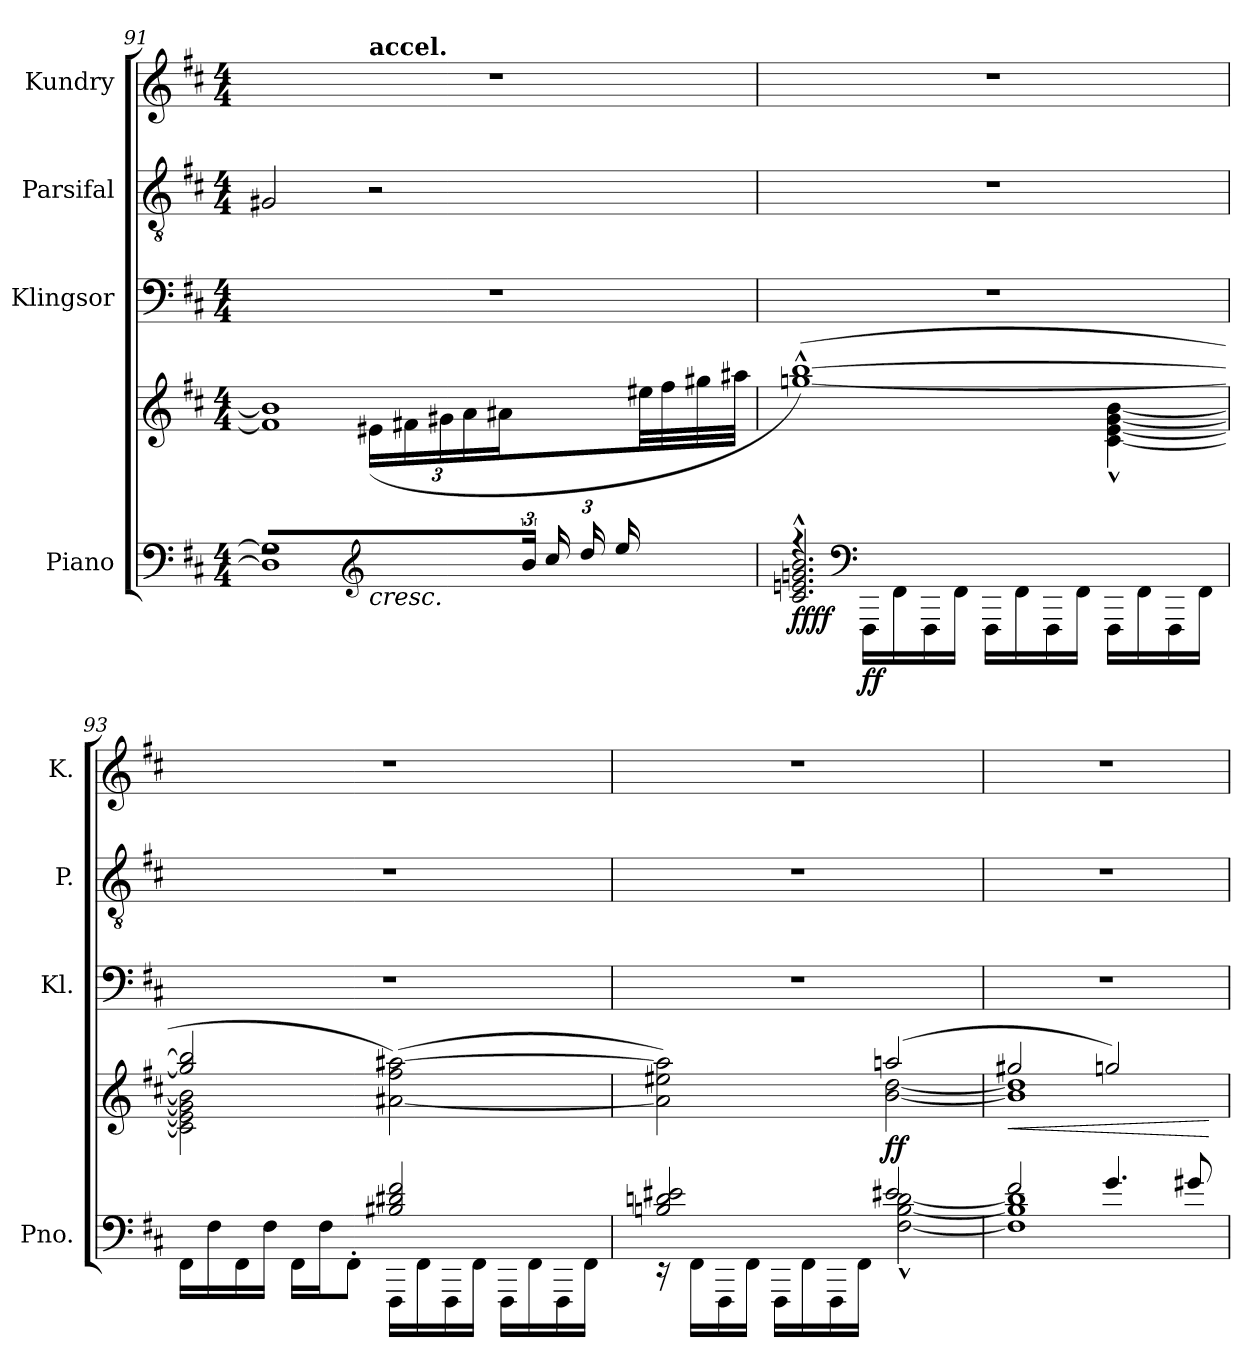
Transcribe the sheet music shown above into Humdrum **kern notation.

**kern	**kern	**dynam	**kern	**kern	**kern
*part4	*part4	*part4	*part3	*part2	*part1
*staff5	*staff4	*staff4/5	*staff3	*staff2	*staff1
*I"Piano	*	*	*I"Klingsor	*I"Parsifal	*I"Kundry
*I'Pno.	*	*	*I'Kl.	*I'P.	*I'K.
!!LO:PB:g=z
*clefF4	*clefG2	*	*clefF4	*clefGv2	*clefG2
*k[f#c#]	*k[f#c#]	*	*k[f#c#]	*k[f#c#]	*k[f#c#]
*M4/4	*M4/4	*	*M4/4	*M4/4	*M4/4
*MM64	*MM64	*	*MM64	*MM64	*MM64
=91	=91	=91	=91	=91	=91
*^	*^	*	*	*	*^
*	*	*	*	*	*	*	*	*^
2rF	1D] 1G#]	1f] 1b]	2ryy	.	1r	2G#X/	1r	2ryy	3%2ryy
*clefG2	*	*	*	*	*	*	*	*	*
*	*	*	*Xbrackettup	*	*	*	*	*	*
*	*	*	*	*	*	*	*MM108	*	*
!	!	!	!	!	!	!	!	!LO:TX:a:B:t=accel.	!
!LO:TX:b:i:t=cresc.	!	!	!	!	!	!	!	!	!
24%5ryy	.	.	(>24e#X\LL	.	.	2r	.	2ryy	.
.	.	.	24f#\	.	.	.	.	.	.
.	.	.	24g#X\	.	.	.	.	.	.
.	.	.	24a\	.	.	.	.	.	.
*	*	*	*	*	*	*	*MM140	*	*
.	.	.	24a#X\	.	.	.	.	.	3ryy
24b/JJ	.	.	6ryy	.	.	.	.	.	.
*Xbrackettup	*	*	*	*	*	*	*	*	*
24cc#/LL	.	.	.	.	.	.	.	.	.
24dd/	.	.	.	.	.	.	.	.	.
24ee/	.	.	.	.	.	.	.	.	.
8ryy	.	.	32ee#X\L	.	.	.	.	.	.
.	.	.	32ff#\	.	.	.	.	.	.
.	.	.	32gg#X\	.	.	.	.	.	.
.	.	.	32aa#X\JJJ	.	.	.	.	.	.
*	*	*	*	*	*	*	*v	*v	*v
=92	=92	=92	=92	=92	=92	=92	=92
*	*	*	*	*	*	*	*MM108
*	*	*	*	*	*	*	*^
*	*	*	*	*	*	*	*	*^
!	!	!	!	!	!	!	!LO:TX:a:B:t=a tempo	!	!
!	!	!	!	!LO:DY:b=2	!	!	!	!	!
!	!	!	!	!LO:DY:n=1:b	!	!	!	!	!
*	*	*	*	*	*	*	*v	*v	*v
2.c#/^^ 2.en/^^ 2.gn/^^ 2.b/^^	4rff	(>[1ggn^^ [1bb^^)	2.ryy	ff ff	1r	1r	1r
*clefF4	*	*	*	*	*	*	*
!	!	!	!	!LO:DY:n=2:b=2	!	!	!
.	16FFF#\LL	.	.	ff	.	.	.
.	16FF#\	.	.	.	.	.	.
.	16FFF#\	.	.	.	.	.	.
.	16FF#\JJ	.	.	.	.	.	.
.	16FFF#\LL	.	.	.	.	.	.
.	16FF#\	.	.	.	.	.	.
.	16FFF#\	.	.	.	.	.	.
.	16FF#\JJ	.	.	.	.	.	.
4ryy	16FFF#\LL	.	[4c#\^^ [4e\^^ [4g\^^ [4b\^^	.	.	.	.
.	16FF#\	.	.	.	.	.	.
.	16FFF#\	.	.	.	.	.	.
.	16FF#\JJ	.	.	.	.	.	.
!!LO:LB:g=z
=93	=93	=93	=93	=93	=93	=93	=93
*	*^	*	*	*	*	*	*
2ryy	16FF#\LL	2ryy	2gg/] 2bb/]	2c#\] 2e\] 2g\] 2b\]	.	1r	1r	1r
.	16F#\	.	.	.	.	.	.	.
.	16FF#\	.	.	.	.	.	.	.
.	16F#\JJ	.	.	.	.	.	.	.
.	16FF#\LL	.	.	.	.	.	.	.
.	16F#\J	.	.	.	.	.	.	.
.	8FF#'\J	.	.	.	.	.	.	.
2B#X/ 2d#X/ 2f#/	2ryy	16FFF#\LL	(<[2a#X\ 2ff#\ [2aa#X\)	2ryy	.	.	.	.
.	.	16FF#\	.	.	.	.	.	.
.	.	16FFF#\	.	.	.	.	.	.
.	.	16FF#\JJ	.	.	.	.	.	.
.	.	16FFF#\LL	.	.	.	.	.	.
.	.	16FF#\	.	.	.	.	.	.
.	.	16FFF#\	.	.	.	.	.	.
.	.	16FF#\JJ	.	.	.	.	.	.
*	*v	*v	*	*	*	*	*	*
=94	=94	=94	=94	=94	=94	=94	=94
2Bn/ 2dn/ 2e#X/	16r	2a#\] 2ee#X\ 2aa#\])	2ryy	.	1r	1r	1r
.	16FF#\LL	.	.	.	.	.	.
.	16FFF#\	.	.	.	.	.	.
.	16FF#\JJ	.	.	.	.	.	.
.	16FFF#\LL	.	.	.	.	.	.
.	16FF#\	.	.	.	.	.	.
.	16FFF#\	.	.	.	.	.	.
.	16FF#\JJ	.	.	.	.	.	.
!	!	!	!	!LO:DY:b	!	!	!
2e#X/	[2F#\^^ [2B\^^ [2d\^^	(>2aan/	[2b\ [2dd\	ff	.	.	.
=95	=95	=95	=95	=95	=95	=95	=95
!	!	!	!	!LO:HP:b	!	!	!
2f#/	1F#] 1B] 1d]	2gg#X/	1b] 1dd]	<	1r	1r	1r
4.g/	.	2ggn/)	.	.	.	.	.
8g#X/	.	.	.	.	.	.	.
*v	*v	*	*	*	*	*	*
*	*v	*v	*	*	*	*
.	.	[	.	.	.
=	=	=	=	=	=
*-	*-	*-	*-	*-	*-
